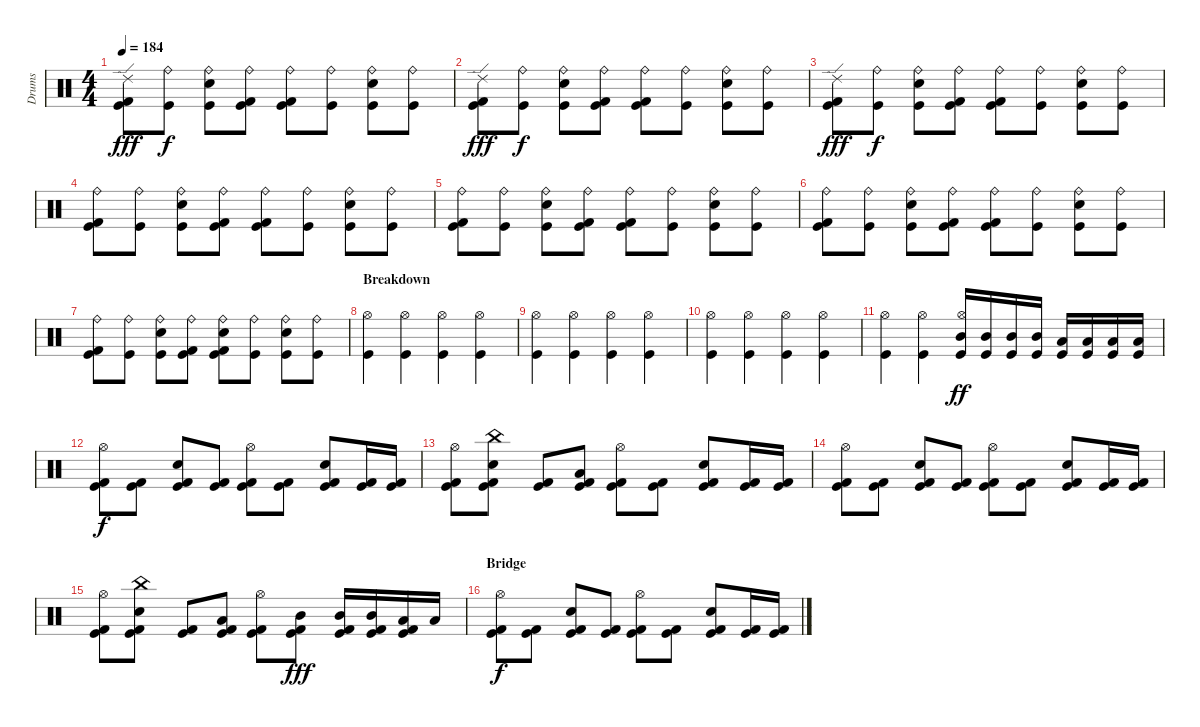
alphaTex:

\track ("Drums" "Drums") {instrument percussion}
\staff {score}
\articulation defaults
\ts (4 4)
\tempo 184
\clef neutral
\ks c
("Ride (edge) 2" "Kick (hit) 2" "Kick (hit)").8{dy fff} ("Ride (bell)" "Kick (hit)").8{dy f} ("Ride (bell)" "Electric Snare (hit)" "Kick (hit)").8 ("Ride (bell)" "Kick (hit) 2" "Kick (hit)").8 ("Ride (bell)" "Kick (hit) 2" "Kick (hit)").8 ("Ride (bell)" "Kick (hit)").8 ("Ride (bell)" "Electric Snare (hit)" "Kick (hit)").8 ("Ride (bell)" "Kick (hit)").8 |
("Ride (edge) 2" "Kick (hit) 2" "Kick (hit)").8{dy fff} ("Ride (bell)" "Kick (hit)").8{dy f} ("Ride (bell)" "Electric Snare (hit)" "Kick (hit)").8 ("Ride (bell)" "Kick (hit) 2" "Kick (hit)").8 ("Ride (bell)" "Kick (hit) 2" "Kick (hit)").8 ("Ride (bell)" "Kick (hit)").8 ("Ride (bell)" "Electric Snare (hit)" "Kick (hit)").8 ("Ride (bell)" "Kick (hit)").8 |
("Ride (edge) 2" "Kick (hit) 2" "Kick (hit)").8{dy fff} ("Ride (bell)" "Kick (hit)").8{dy f} ("Ride (bell)" "Electric Snare (hit)" "Kick (hit)").8 ("Ride (bell)" "Kick (hit) 2" "Kick (hit)").8 ("Ride (bell)" "Kick (hit) 2" "Kick (hit)").8 ("Ride (bell)" "Kick (hit)").8 ("Ride (bell)" "Electric Snare (hit)" "Kick (hit)").8 ("Ride (bell)" "Kick (hit)").8 |
("Ride (bell)" "Kick (hit) 2" "Kick (hit)").8 ("Ride (bell)" "Kick (hit)").8 ("Ride (bell)" "Electric Snare (hit)" "Kick (hit)").8 ("Ride (bell)" "Kick (hit) 2" "Kick (hit)").8 ("Ride (bell)" "Kick (hit) 2" "Kick (hit)").8 ("Ride (bell)" "Kick (hit)").8 ("Ride (bell)" "Electric Snare (hit)" "Kick (hit)").8 ("Ride (bell)" "Kick (hit)").8 |
("Ride (bell)" "Kick (hit) 2" "Kick (hit)").8 ("Ride (bell)" "Kick (hit)").8 ("Ride (bell)" "Electric Snare (hit)" "Kick (hit)").8 ("Ride (bell)" "Kick (hit) 2" "Kick (hit)").8 ("Ride (bell)" "Kick (hit) 2" "Kick (hit)").8 ("Ride (bell)" "Kick (hit)").8 ("Ride (bell)" "Electric Snare (hit)" "Kick (hit)").8 ("Ride (bell)" "Kick (hit)").8 |
("Ride (bell)" "Kick (hit) 2" "Kick (hit)").8 ("Ride (bell)" "Kick (hit)").8 ("Ride (bell)" "Electric Snare (hit)" "Kick (hit)").8 ("Ride (bell)" "Kick (hit) 2" "Kick (hit)").8 ("Ride (bell)" "Kick (hit) 2" "Kick (hit)").8 ("Ride (bell)" "Kick (hit)").8 ("Ride (bell)" "Electric Snare (hit)" "Kick (hit)").8 ("Ride (bell)" "Kick (hit)").8 |
("Ride (bell)" "Kick (hit) 2" "Kick (hit)").8 ("Ride (bell)" "Kick (hit)").8 ("Ride (bell)" "Electric Snare (hit)" "Kick (hit)").8 ("Ride (bell)" "Kick (hit) 2" "Kick (hit)").8 ("Ride (bell)" "Electric Snare (hit)" "Kick (hit) 2" "Kick (hit)").8 ("Ride (bell)" "Kick (hit)").8 ("Ride (bell)" "Electric Snare (hit)" "Kick (hit)").8 ("Ride (bell)" "Kick (hit)").8 |
\section ("" "Breakdown")
("Hi-Hat (open)" "Kick (hit)").4 ("Hi-Hat (open)" "Kick (hit)").4 ("Hi-Hat (open)" "Kick (hit)").4 ("Hi-Hat (open)" "Kick (hit)").4 |
("Hi-Hat (open)" "Kick (hit)").4 ("Hi-Hat (open)" "Kick (hit)").4 ("Hi-Hat (open)" "Kick (hit)").4 ("Hi-Hat (open)" "Kick (hit)").4 |
("Hi-Hat (open)" "Kick (hit)").4 ("Hi-Hat (open)" "Kick (hit)").4 ("Hi-Hat (open)" "Kick (hit)").4 ("Hi-Hat (open)" "Kick (hit)").4 |
("Hi-Hat (open)" "Kick (hit)").4 ("Hi-Hat (open)" "Kick (hit)").4 ("Hi-Hat (open)" "Mid Tom (hit)" "Kick (hit)").16{dy ff} ("Mid Tom (hit)" "Kick (hit)").16 ("Mid Tom (hit)" "Kick (hit)").16 ("Mid Tom (hit)" "Kick (hit)").16 ("Low Tom (hit)" "Kick (hit)").16 ("Low Floor Tom (hit)" "Kick (hit)").16 ("Low Floor Tom (hit)" "Kick (hit)").16 ("Low Floor Tom (hit)" "Kick (hit)").16 |
("Hi-Hat (open)" "Kick (hit) 2" "Kick (hit)").8{dy f} ("Kick (hit) 2" "Kick (hit)").8 ("Electric Snare (hit)" "Kick (hit) 2" "Kick (hit)").8 ("Kick (hit) 2" "Kick (hit)").8 ("Hi-Hat (open)" "Kick (hit) 2" "Kick (hit)").8 ("Kick (hit) 2" "Kick (hit)").8 ("Electric Snare (hit)" "Kick (hit) 2" "Kick (hit)").8 ("Kick (hit) 2" "Kick (hit)").16 ("Kick (hit) 2" "Kick (hit)").16 |
("Hi-Hat (open)" "Kick (hit) 2" "Kick (hit)").8 ("China (hit)" "Electric Snare (hit)" "Kick (hit) 2" "Kick (hit)").8 ("Kick (hit) 2" "Kick (hit)").8 ("Low Tom (hit)" "Kick (hit) 2" "Kick (hit)").8 ("Hi-Hat (open)" "Kick (hit) 2" "Kick (hit)").8 ("Kick (hit) 2" "Kick (hit)").8 ("Electric Snare (hit)" "Kick (hit) 2" "Kick (hit)").8 ("Kick (hit) 2" "Kick (hit)").16 ("Kick (hit) 2" "Kick (hit)").16 |
("Hi-Hat (open)" "Kick (hit) 2" "Kick (hit)").8 ("Kick (hit) 2" "Kick (hit)").8 ("Electric Snare (hit)" "Kick (hit) 2" "Kick (hit)").8 ("Kick (hit) 2" "Kick (hit)").8 ("Hi-Hat (open)" "Kick (hit) 2" "Kick (hit)").8 ("Kick (hit) 2" "Kick (hit)").8 ("Electric Snare (hit)" "Kick (hit) 2" "Kick (hit)").8 ("Kick (hit) 2" "Kick (hit)").16 ("Kick (hit) 2" "Kick (hit)").16 |
("Hi-Hat (open)" "Kick (hit) 2" "Kick (hit)").8 ("China (hit)" "Electric Snare (hit)" "Kick (hit) 2" "Kick (hit)").8 ("Kick (hit) 2" "Kick (hit)").8 ("Low Tom (hit)" "Kick (hit) 2" "Kick (hit)").8 ("Hi-Hat (open)" "Kick (hit) 2" "Kick (hit)").8 ("Mid Tom (hit)" "Kick (hit) 2" "Kick (hit)").8{dy fff} ("Mid Tom (hit)" "Kick (hit) 2" "Kick (hit)").16 ("Mid Tom (hit)" "Kick (hit) 2" "Kick (hit)").16 ("Low Floor Tom (hit)" "Kick (hit) 2" "Kick (hit)").16 "Low Tom (hit)".16 |
\section ("" "Bridge")
("Hi-Hat (open)" "Kick (hit) 2" "Kick (hit)").8{dy f} ("Kick (hit) 2" "Kick (hit)").8 ("Electric Snare (hit)" "Kick (hit) 2" "Kick (hit)").8 ("Kick (hit) 2" "Kick (hit)").8 ("Hi-Hat (open)" "Kick (hit) 2" "Kick (hit)").8 ("Kick (hit) 2" "Kick (hit)").8 ("Electric Snare (hit)" "Kick (hit) 2" "Kick (hit)").8 ("Kick (hit) 2" "Kick (hit)").16 ("Kick (hit) 2" "Kick (hit)").16
